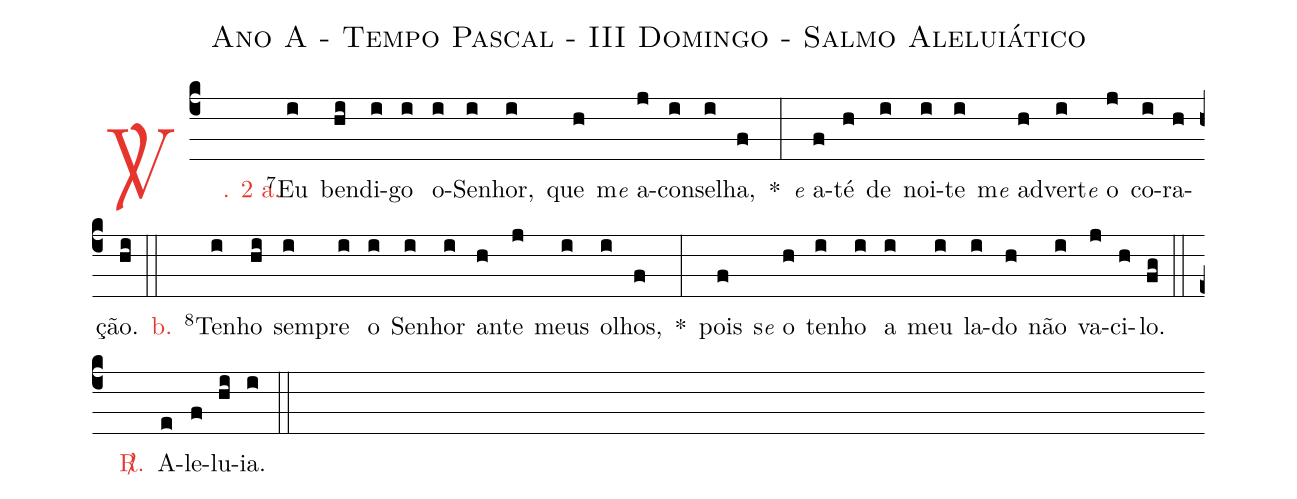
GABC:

name: Ano A - Tempo Pascal - III Domingo - Salmo Aleluiático;
%%
(c4)

<c><sp>V/</sp>. 2 a.</c>() <v>\VSup{7}</v>Eu(i) ben(hi)di(i)go(i) o(i)Se(i)nhor,(i) que(h) m<e>e</e> a(j)con(i)se(i)lha,(f) *(:)
<e>e</e> a(f)té(h) de(i) noi(i)te(i) m<e>e</e> ad(h)ver(i)t<e>e</e> o(j) co(i)ra(h)ção.(hi)

(::)

<nlba><c>b.</c>() <v>\VSup{8}</v>Te</nlba>(i)nho(hi) sem(i)pre(i) o(i) Se(i)nhor(i) an(h)te(j) meus(i) o(i)lhos,(f) *(:)
pois(f) s<e>e</e> o(h) te(i)nho(i) a(i) meu(i) la(i)do(h) não(i) va(j)ci(h)lo.(fg)

(::)

<nlba><c><sp>R/</sp>.</c>() A</nlba>(e)le(f)lu(hi)ia.(i)

(::)
